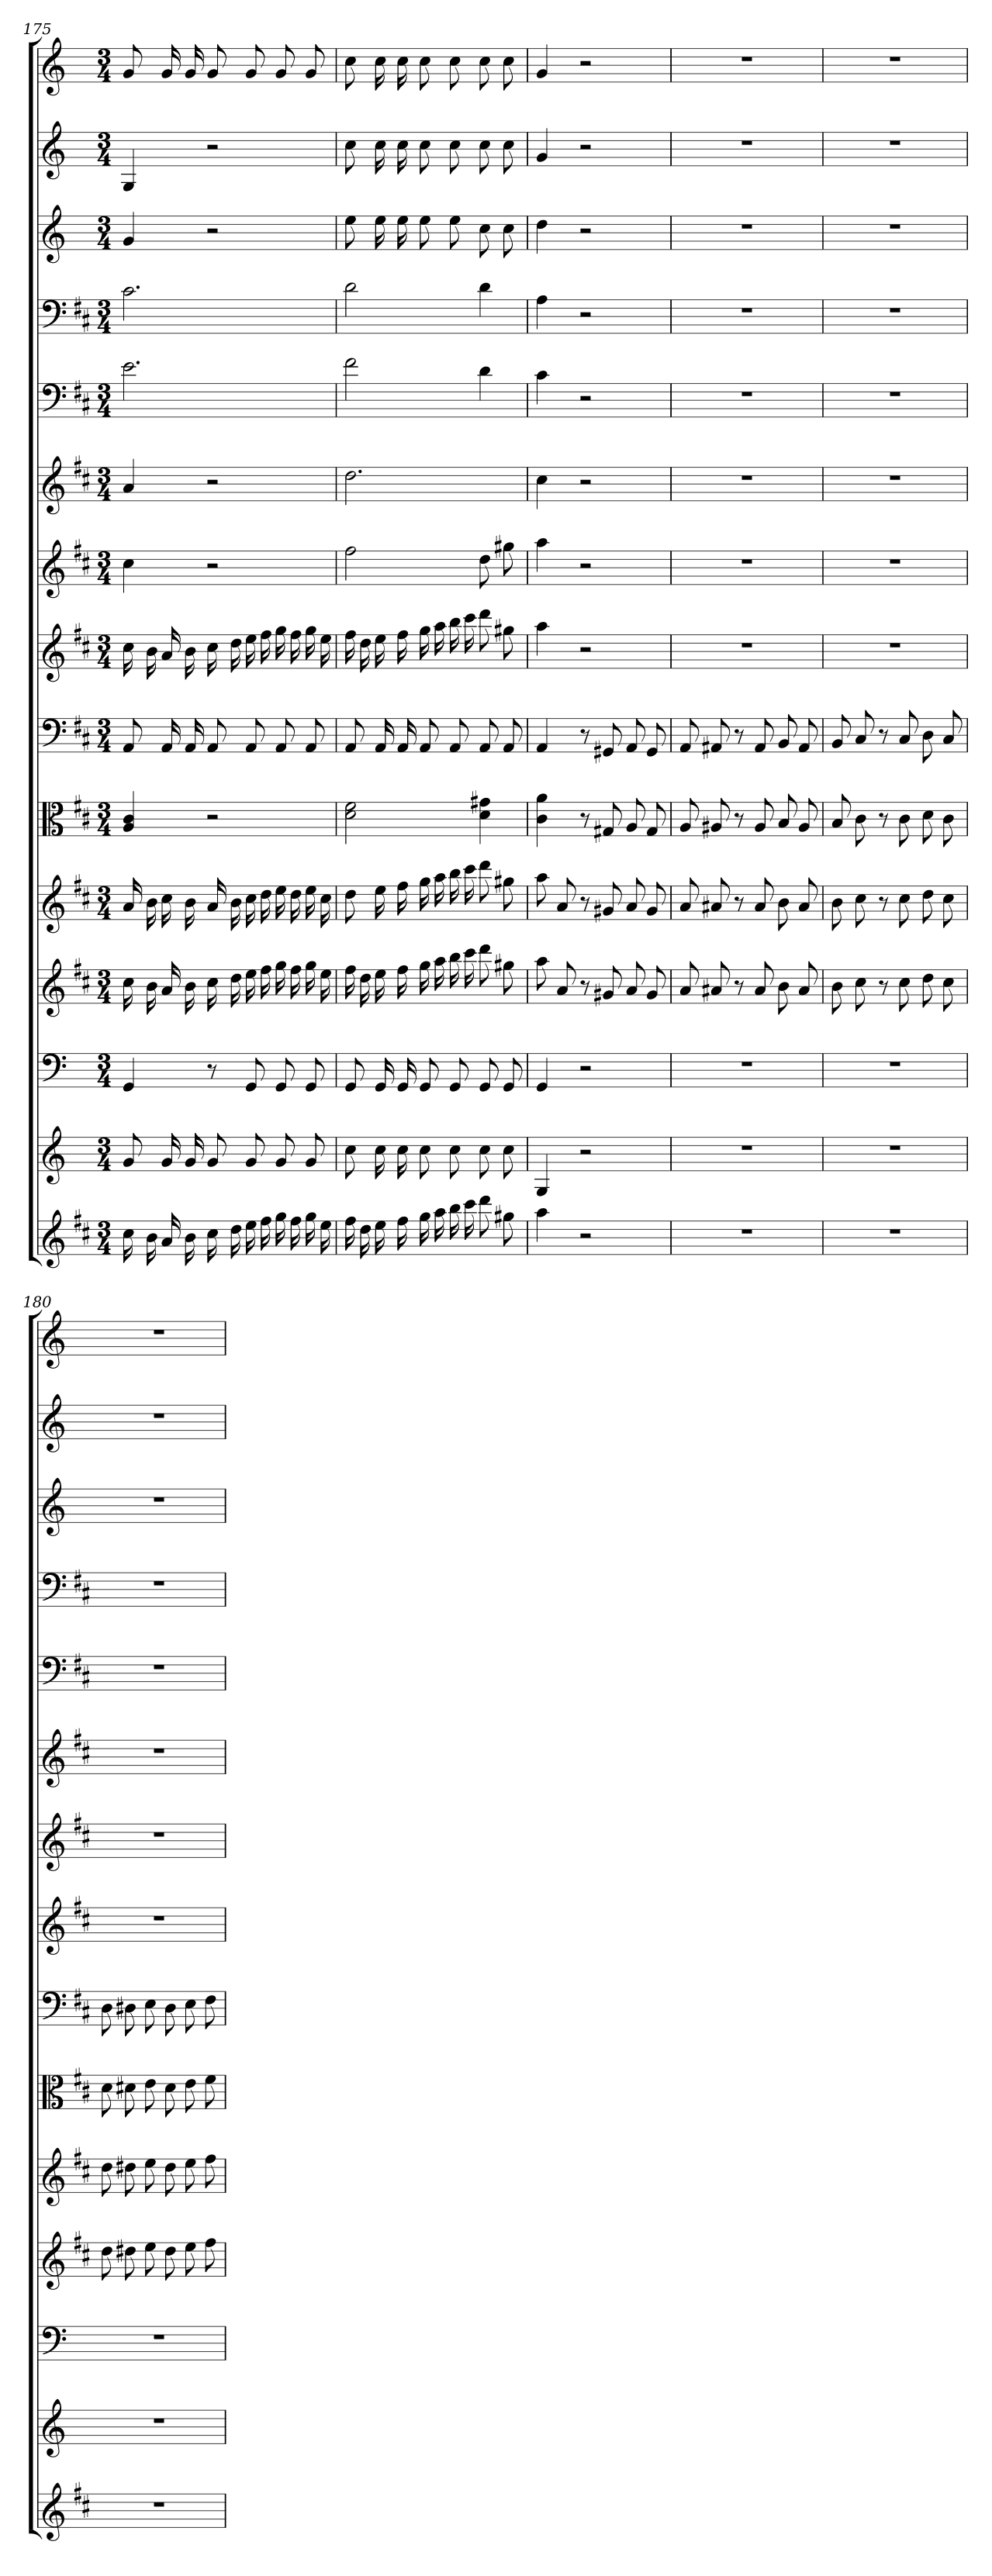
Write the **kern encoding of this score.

**kern	**kern	**kern	**kern	**kern	**kern	**kern	**kern	**kern	**kern	**kern	**kern	**kern	**kern	**kern
*part15	*part14	*part13	*part12	*part11	*part10	*part9	*part8	*part7	*part6	*part5	*part4	*part3	*part2	*part1
*staff15	*staff14	*staff13	*staff12	*staff11	*staff10	*staff9	*staff8	*staff7	*staff6	*staff5	*staff4	*staff3	*staff2	*staff1
*	*	*clefF4	*	*	*clefC3	*clefF4	*	*	*	*clefF4	*clefF4	*	*	*
*k[f#c#]	*k[]	*k[]	*k[f#c#]	*k[f#c#]	*k[f#c#]	*k[f#c#]	*k[f#c#]	*k[f#c#]	*k[f#c#]	*k[f#c#]	*k[f#c#]	*k[]	*k[]	*k[]
*M3/4	*M3/4	*M3/4	*M3/4	*M3/4	*M3/4	*M3/4	*M3/4	*M3/4	*M3/4	*M3/4	*M3/4	*M3/4	*M3/4	*M3/4
=175	=175	=175	=175	=175	=175	=175	=175	=175	=175	=175	=175	=175	=175	=175
16cc#	8g	4GG	16cc#	16a	4A 4c#	8AA	16cc#	4cc#	4a	2.e	2.c#	4g	4G	8g
16b	.	.	16b	16b	.	.	16b	.	.	.	.	.	.	.
16a	16g	.	16a	16cc#	.	16AA	16a	.	.	.	.	.	.	16g
16b	16g	.	16b	16b	.	16AA	16b	.	.	.	.	.	.	16g
16cc#	8g	8r	16cc#	16a	2r	8AA	16cc#	2r	2r	.	.	2r	2r	8g
16dd	.	.	16dd	16b	.	.	16dd	.	.	.	.	.	.	.
16ee	8g	8GG	16ee	16cc#	.	8AA	16ee	.	.	.	.	.	.	8g
16ff#	.	.	16ff#	16dd	.	.	16ff#	.	.	.	.	.	.	.
16gg	8g	8GG	16gg	16ee	.	8AA	16gg	.	.	.	.	.	.	8g
16ff#	.	.	16ff#	16dd	.	.	16ff#	.	.	.	.	.	.	.
16gg	8g	8GG	16gg	16ee	.	8AA	16gg	.	.	.	.	.	.	8g
16ee	.	.	16ee	16cc#	.	.	16ee	.	.	.	.	.	.	.
=176	=176	=176	=176	=176	=176	=176	=176	=176	=176	=176	=176	=176	=176	=176
16ff#	8cc	8GG	16ff#	8dd	2d 2f#	8AA	16ff#	2ff#	2.dd	2f#	2d	8ee	8cc	8cc
16dd	.	.	16dd	.	.	.	16dd	.	.	.	.	.	.	.
16ee	16cc	16GG	16ee	16ee	.	16AA	16ee	.	.	.	.	16ee	16cc	16cc
16ff#	16cc	16GG	16ff#	16ff#	.	16AA	16ff#	.	.	.	.	16ee	16cc	16cc
16gg	8cc	8GG	16gg	16gg	.	8AA	16gg	.	.	.	.	8ee	8cc	8cc
16aa	.	.	16aa	16aa	.	.	16aa	.	.	.	.	.	.	.
16bb	8cc	8GG	16bb	16bb	.	8AA	16bb	.	.	.	.	8ee	8cc	8cc
16ccc#	.	.	16ccc#	16ccc#	.	.	16ccc#	.	.	.	.	.	.	.
8ddd	8cc	8GG	8ddd	8ddd	4d 4g#X	8AA	8ddd	8dd	.	4d	4d	8cc	8cc	8cc
8gg#X	8cc	8GG	8gg#X	8gg#X	.	8AA	8gg#X	8gg#X	.	.	.	8cc	8cc	8cc
=177	=177	=177	=177	=177	=177	=177	=177	=177	=177	=177	=177	=177	=177	=177
4aa	4G	4GG	8aa	8aa	4c# 4a	4AA	4aa	4aa	4cc#	4c#	4A	4dd	4g	4g
.	.	.	8a	8a	.	.	.	.	.	.	.	.	.	.
2r	2r	2r	8r	8r	8r	8r	2r	2r	2r	2r	2r	2r	2r	2r
.	.	.	8g#X	8g#X	8G#X	8GG#X	.	.	.	.	.	.	.	.
.	.	.	8a	8a	8A	8AA	.	.	.	.	.	.	.	.
.	.	.	8g#	8g#	8G#	8GG#	.	.	.	.	.	.	.	.
=178	=178	=178	=178	=178	=178	=178	=178	=178	=178	=178	=178	=178	=178	=178
2.r	2.r	2.r	8a	8a	8A	8AA	2.r	2.r	2.r	2.r	2.r	2.r	2.r	2.r
.	.	.	8a#X	8a#X	8A#X	8AA#X	.	.	.	.	.	.	.	.
.	.	.	8r	8r	8r	8r	.	.	.	.	.	.	.	.
.	.	.	8a#	8a#	8A#	8AA#	.	.	.	.	.	.	.	.
.	.	.	8b	8b	8B	8BB	.	.	.	.	.	.	.	.
.	.	.	8a#	8a#	8A#	8AA#	.	.	.	.	.	.	.	.
=179	=179	=179	=179	=179	=179	=179	=179	=179	=179	=179	=179	=179	=179	=179
2.r	2.r	2.r	8b	8b	8B	8BB	2.r	2.r	2.r	2.r	2.r	2.r	2.r	2.r
.	.	.	8cc#	8cc#	8c#	8C#	.	.	.	.	.	.	.	.
.	.	.	8r	8r	8r	8r	.	.	.	.	.	.	.	.
.	.	.	8cc#	8cc#	8c#	8C#	.	.	.	.	.	.	.	.
.	.	.	8dd	8dd	8d	8D	.	.	.	.	.	.	.	.
.	.	.	8cc#	8cc#	8c#	8C#	.	.	.	.	.	.	.	.
=180	=180	=180	=180	=180	=180	=180	=180	=180	=180	=180	=180	=180	=180	=180
2.r	2.r	2.r	8dd	8dd	8d	8D	2.r	2.r	2.r	2.r	2.r	2.r	2.r	2.r
.	.	.	8dd#X	8dd#X	8d#X	8D#X	.	.	.	.	.	.	.	.
.	.	.	8ee	8ee	8e	8E	.	.	.	.	.	.	.	.
.	.	.	8dd#	8dd#	8d#	8D#	.	.	.	.	.	.	.	.
.	.	.	8ee	8ee	8e	8E	.	.	.	.	.	.	.	.
.	.	.	8ff#	8ff#	8f#	8F#	.	.	.	.	.	.	.	.
=	=	=	=	=	=	=	=	=	=	=	=	=	=	=
*-	*-	*-	*-	*-	*-	*-	*-	*-	*-	*-	*-	*-	*-	*-
